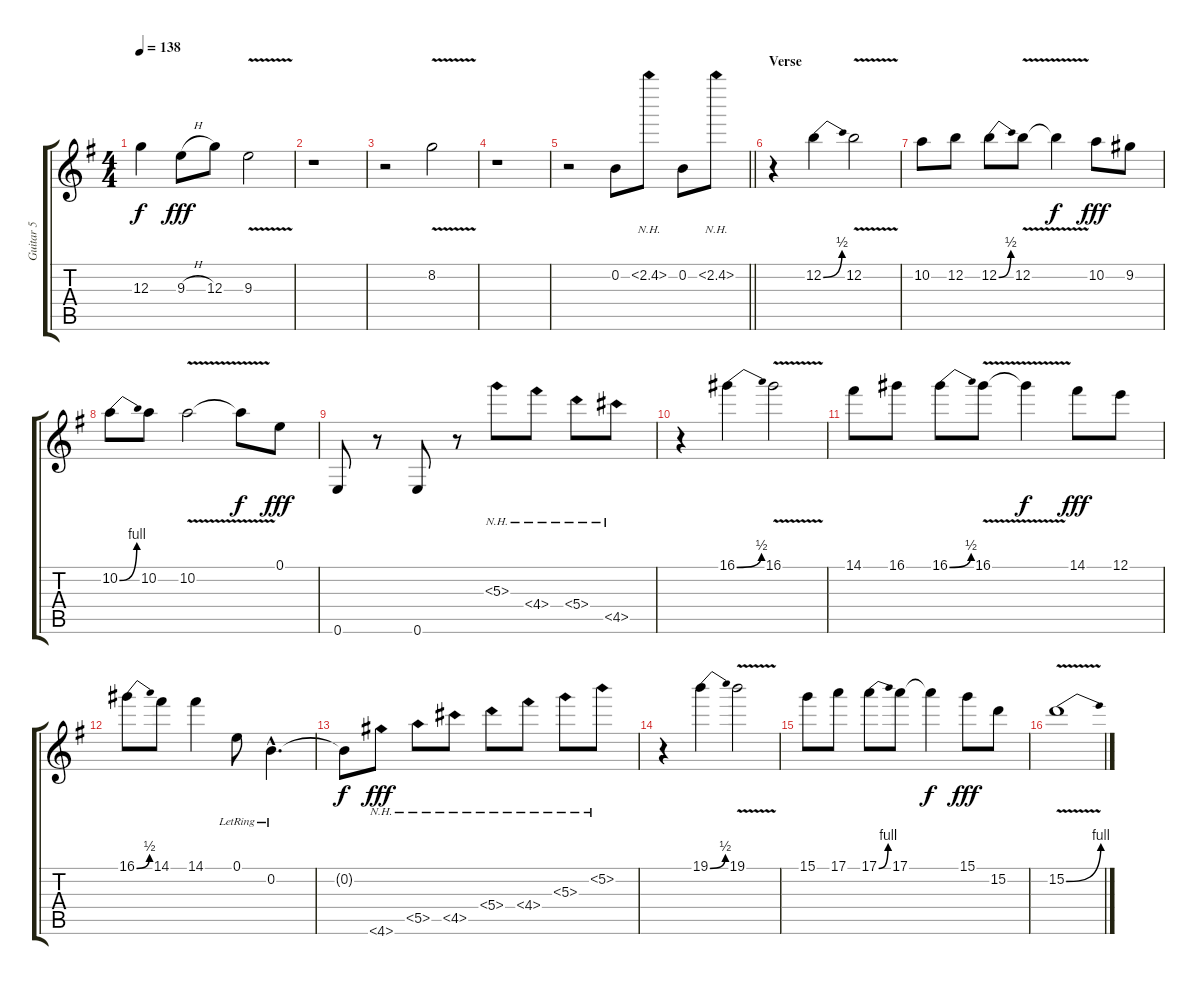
\track ("Guitar 5" "Guitar 5") {instrument distortionguitar}
\staff {score tabs}
\tuning (E4 B3 G3 D3 A2 E2) {hide}
\ts (4 4)
\tempo 138
\clef g2
\ks g
12.3{t}.4{dy f} 9.3{h}.8{dy fff} 12.3.8 9.3{v}.2 |
r.1 |
r.2 8.2{v}.2 |
r.1 |
\barLineRight lightlight
r.2 0.2.8 2.2{nh}.8 0.2.8 2.2{nh}.8 |
\section ("" "Verse")
r.4 12.2{be (bend 0 0 60 2)}.4 12.2{v}.2 |
10.2.8 12.2.8 12.2{be (bend 0 0 60 2)}.8 12.2{v}.8 12.2{t}.4{dy f} 10.2.8{dy fff} 9.2.8 |
10.2{be (bend 0 0 60 4)}.8 10.2.8 10.2{v}.2 10.2{t}.8{dy f} 0.1.8{dy fff} |
0.6.8 r.8 0.6.8 r.8 5.3{nh}.8 4.4{nh}.8 5.4{nh}.8 4.5{nh}.8 |
r.4 16.1{be (bend 0 0 60 2)}.4 16.1{v}.2 |
14.1.8 16.1.8 16.1{be (bend 0 0 60 2)}.8 16.1{v}.8 16.1{t}.4{dy f} 14.1.8{dy fff} 12.1.8 |
16.1{be (bend 0 0 60 2)}.8 14.1.8 14.1.4 0.1{lr}.8 0.2{hac lr}.4{d} |
0.2{t}.8{dy f} 4.6{nh}.8{dy fff} 5.5{nh}.8 4.5{nh}.8 5.4{nh}.8 4.4{nh}.8 5.3{nh}.8 5.2{nh}.8 |
r.4 19.1{be (bend 0 0 60 2)}.4 19.1{v}.2 |
15.1.8 17.1.8 17.1{be (bend 0 0 60 4)}.8 17.1.8 17.1{t}.4{dy f} 15.1.8{dy fff} 15.2.8 |
15.2{be (bend 0 0 60 4) v}.1
